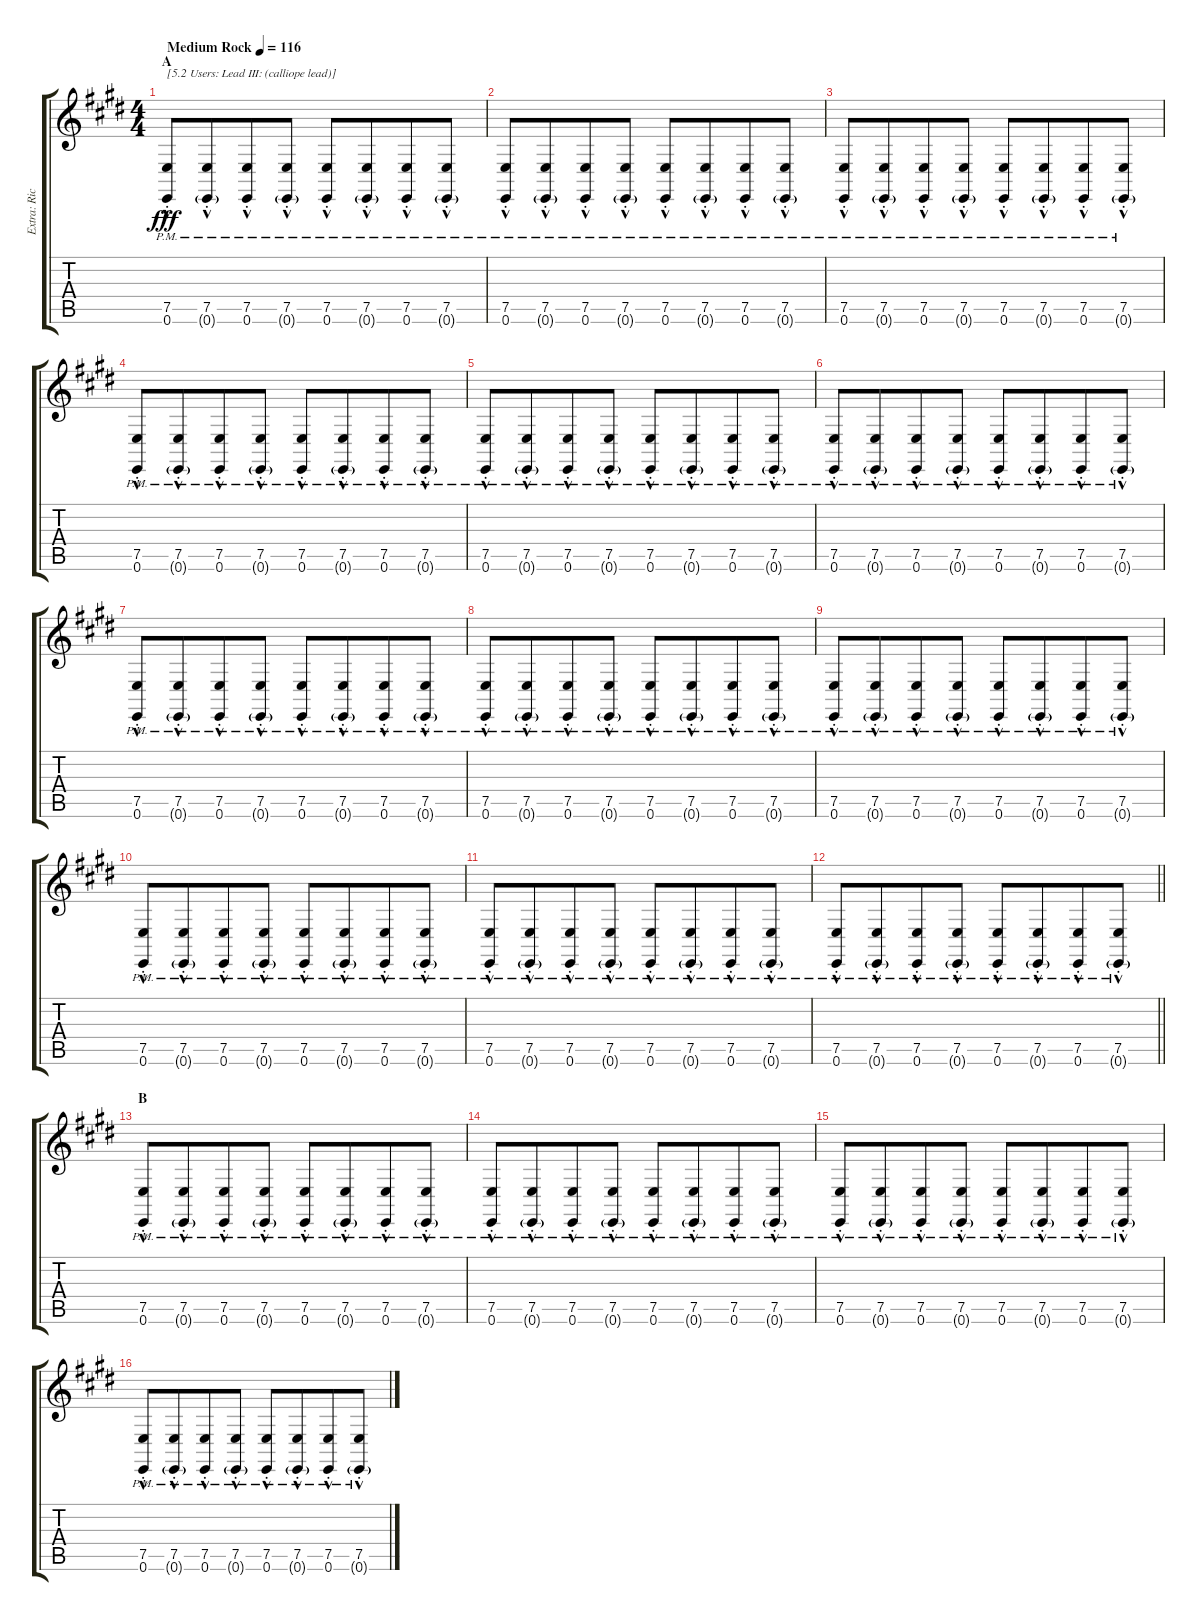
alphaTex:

\track ("Extra: Rick" "Extra: Ric") {instrument lead3calliope}
\staff {score tabs}
\tuning (E4 B3 G3 D3 A2 E2) {hide}
\ts (4 4)
\section ("" "A")
\tempo (116 "Medium Rock")
\clef g2
\ks e
(7.5{hac pm st} 0.6{pm st}).8{txt "[5.2 Users: Lead III: (calliope lead)]" dy fff instrument lead3calliope} (7.5{hac pm st} 0.6{g pm st}).8{beam merge} (7.5{hac pm st} 0.6{pm st}).8 (7.5{hac pm st} 0.6{g pm st}).8 (7.5{hac pm st} 0.6{pm st}).8 (7.5{hac pm st} 0.6{g pm st}).8{beam merge} (7.5{hac pm st} 0.6{pm st}).8 (7.5{hac pm st} 0.6{g pm st}).8 |
(7.5{hac pm st} 0.6{pm st}).8 (7.5{hac pm st} 0.6{g pm st}).8{beam merge} (7.5{hac pm st} 0.6{pm st}).8 (7.5{hac pm st} 0.6{g pm st}).8 (7.5{hac pm st} 0.6{pm st}).8 (7.5{hac pm st} 0.6{g pm st}).8{beam merge} (7.5{hac pm st} 0.6{pm st}).8 (7.5{hac pm st} 0.6{g pm st}).8 |
(7.5{hac pm st} 0.6{pm st}).8 (7.5{hac pm st} 0.6{g pm st}).8{beam merge} (7.5{hac pm st} 0.6{pm st}).8 (7.5{hac pm st} 0.6{g pm st}).8 (7.5{hac pm st} 0.6{pm st}).8 (7.5{hac pm st} 0.6{g pm st}).8{beam merge} (7.5{hac pm st} 0.6{pm st}).8 (7.5{hac pm st} 0.6{g pm st}).8 |
(7.5{hac pm st} 0.6{pm st}).8 (7.5{hac pm st} 0.6{g pm st}).8{beam merge} (7.5{hac pm st} 0.6{pm st}).8 (7.5{hac pm st} 0.6{g pm st}).8 (7.5{hac pm st} 0.6{pm st}).8 (7.5{hac pm st} 0.6{g pm st}).8{beam merge} (7.5{hac pm st} 0.6{pm st}).8 (7.5{hac pm st} 0.6{g pm st}).8 |
(7.5{hac pm st} 0.6{pm st}).8 (7.5{hac pm st} 0.6{g pm st}).8{beam merge} (7.5{hac pm st} 0.6{pm st}).8 (7.5{hac pm st} 0.6{g pm st}).8 (7.5{hac pm st} 0.6{pm st}).8 (7.5{hac pm st} 0.6{g pm st}).8{beam merge} (7.5{hac pm st} 0.6{pm st}).8 (7.5{hac pm st} 0.6{g pm st}).8 |
(7.5{hac pm st} 0.6{pm st}).8 (7.5{hac pm st} 0.6{g pm st}).8{beam merge} (7.5{hac pm st} 0.6{pm st}).8 (7.5{hac pm st} 0.6{g pm st}).8 (7.5{hac pm st} 0.6{pm st}).8 (7.5{hac pm st} 0.6{g pm st}).8{beam merge} (7.5{hac pm st} 0.6{pm st}).8 (7.5{hac pm st} 0.6{g pm st}).8 |
(7.5{hac pm st} 0.6{pm st}).8 (7.5{hac pm st} 0.6{g pm st}).8{beam merge} (7.5{hac pm st} 0.6{pm st}).8 (7.5{hac pm st} 0.6{g pm st}).8 (7.5{hac pm st} 0.6{pm st}).8 (7.5{hac pm st} 0.6{g pm st}).8{beam merge} (7.5{hac pm st} 0.6{pm st}).8 (7.5{hac pm st} 0.6{g pm st}).8 |
(7.5{hac pm st} 0.6{pm st}).8 (7.5{hac pm st} 0.6{g pm st}).8{beam merge} (7.5{hac pm st} 0.6{pm st}).8 (7.5{hac pm st} 0.6{g pm st}).8 (7.5{hac pm st} 0.6{pm st}).8 (7.5{hac pm st} 0.6{g pm st}).8{beam merge} (7.5{hac pm st} 0.6{pm st}).8 (7.5{hac pm st} 0.6{g pm st}).8 |
(7.5{hac pm st} 0.6{pm st}).8 (7.5{hac pm st} 0.6{g pm st}).8{beam merge} (7.5{hac pm st} 0.6{pm st}).8 (7.5{hac pm st} 0.6{g pm st}).8 (7.5{hac pm st} 0.6{pm st}).8 (7.5{hac pm st} 0.6{g pm st}).8{beam merge} (7.5{hac pm st} 0.6{pm st}).8 (7.5{hac pm st} 0.6{g pm st}).8 |
(7.5{hac pm st} 0.6{pm st}).8 (7.5{hac pm st} 0.6{g pm st}).8{beam merge} (7.5{hac pm st} 0.6{pm st}).8 (7.5{hac pm st} 0.6{g pm st}).8 (7.5{hac pm st} 0.6{pm st}).8 (7.5{hac pm st} 0.6{g pm st}).8{beam merge} (7.5{hac pm st} 0.6{pm st}).8 (7.5{hac pm st} 0.6{g pm st}).8 |
(7.5{hac pm st} 0.6{pm st}).8 (7.5{hac pm st} 0.6{g pm st}).8{beam merge} (7.5{hac pm st} 0.6{pm st}).8 (7.5{hac pm st} 0.6{g pm st}).8 (7.5{hac pm st} 0.6{pm st}).8 (7.5{hac pm st} 0.6{g pm st}).8{beam merge} (7.5{hac pm st} 0.6{pm st}).8 (7.5{hac pm st} 0.6{g pm st}).8 |
\barLineRight lightlight
(7.5{hac pm st} 0.6{pm st}).8 (7.5{hac pm st} 0.6{g pm st}).8{beam merge} (7.5{hac pm st} 0.6{pm st}).8 (7.5{hac pm st} 0.6{g pm st}).8 (7.5{hac pm st} 0.6{pm st}).8 (7.5{hac pm st} 0.6{g pm st}).8{beam merge} (7.5{hac pm st} 0.6{pm st}).8 (7.5{hac pm st} 0.6{g pm st}).8 |
\section ("" "B")
(7.5{hac pm st} 0.6{pm st}).8 (7.5{hac pm st} 0.6{g pm st}).8{beam merge} (7.5{hac pm st} 0.6{pm st}).8 (7.5{hac pm st} 0.6{g pm st}).8 (7.5{hac pm st} 0.6{pm st}).8 (7.5{hac pm st} 0.6{g pm st}).8{beam merge} (7.5{hac pm st} 0.6{pm st}).8 (7.5{hac pm st} 0.6{g pm st}).8 |
(7.5{hac pm st} 0.6{pm st}).8 (7.5{hac pm st} 0.6{g pm st}).8{beam merge} (7.5{hac pm st} 0.6{pm st}).8 (7.5{hac pm st} 0.6{g pm st}).8 (7.5{hac pm st} 0.6{pm st}).8 (7.5{hac pm st} 0.6{g pm st}).8{beam merge} (7.5{hac pm st} 0.6{pm st}).8 (7.5{hac pm st} 0.6{g pm st}).8 |
(7.5{hac pm st} 0.6{pm st}).8 (7.5{hac pm st} 0.6{g pm st}).8{beam merge} (7.5{hac pm st} 0.6{pm st}).8 (7.5{hac pm st} 0.6{g pm st}).8 (7.5{hac pm st} 0.6{pm st}).8 (7.5{hac pm st} 0.6{g pm st}).8{beam merge} (7.5{hac pm st} 0.6{pm st}).8 (7.5{hac pm st} 0.6{g pm st}).8 |
(7.5{hac pm st} 0.6{pm st}).8 (7.5{hac pm st} 0.6{g pm st}).8{beam merge} (7.5{hac pm st} 0.6{pm st}).8 (7.5{hac pm st} 0.6{g pm st}).8 (7.5{hac pm st} 0.6{pm st}).8 (7.5{hac pm st} 0.6{g pm st}).8{beam merge} (7.5{hac pm st} 0.6{pm st}).8 (7.5{hac pm st} 0.6{g pm st}).8
